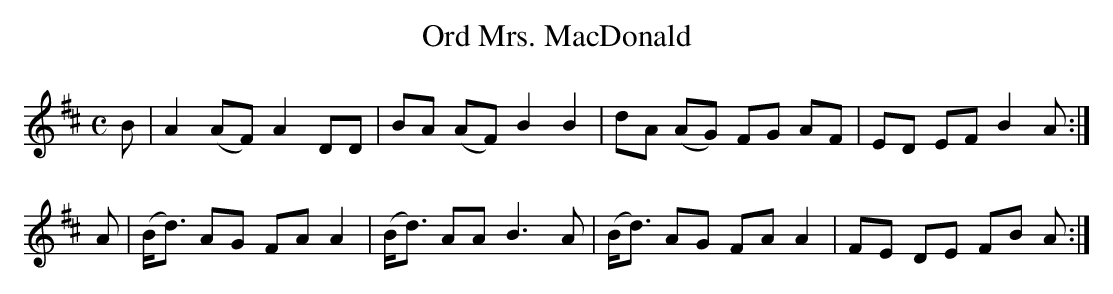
X:1
T:Mrs. MacDonald, Ord
M:C
L:1/8
K:A Mix
B|A2 (AF) A2 DD|BA (AF) B2B2|dA (AG) FG AF|ED EF B2A:|
A|(B<d) AG FA A2|(B<d) AA B3A|(B<d) AG FA A2|FE DE FB A:|
